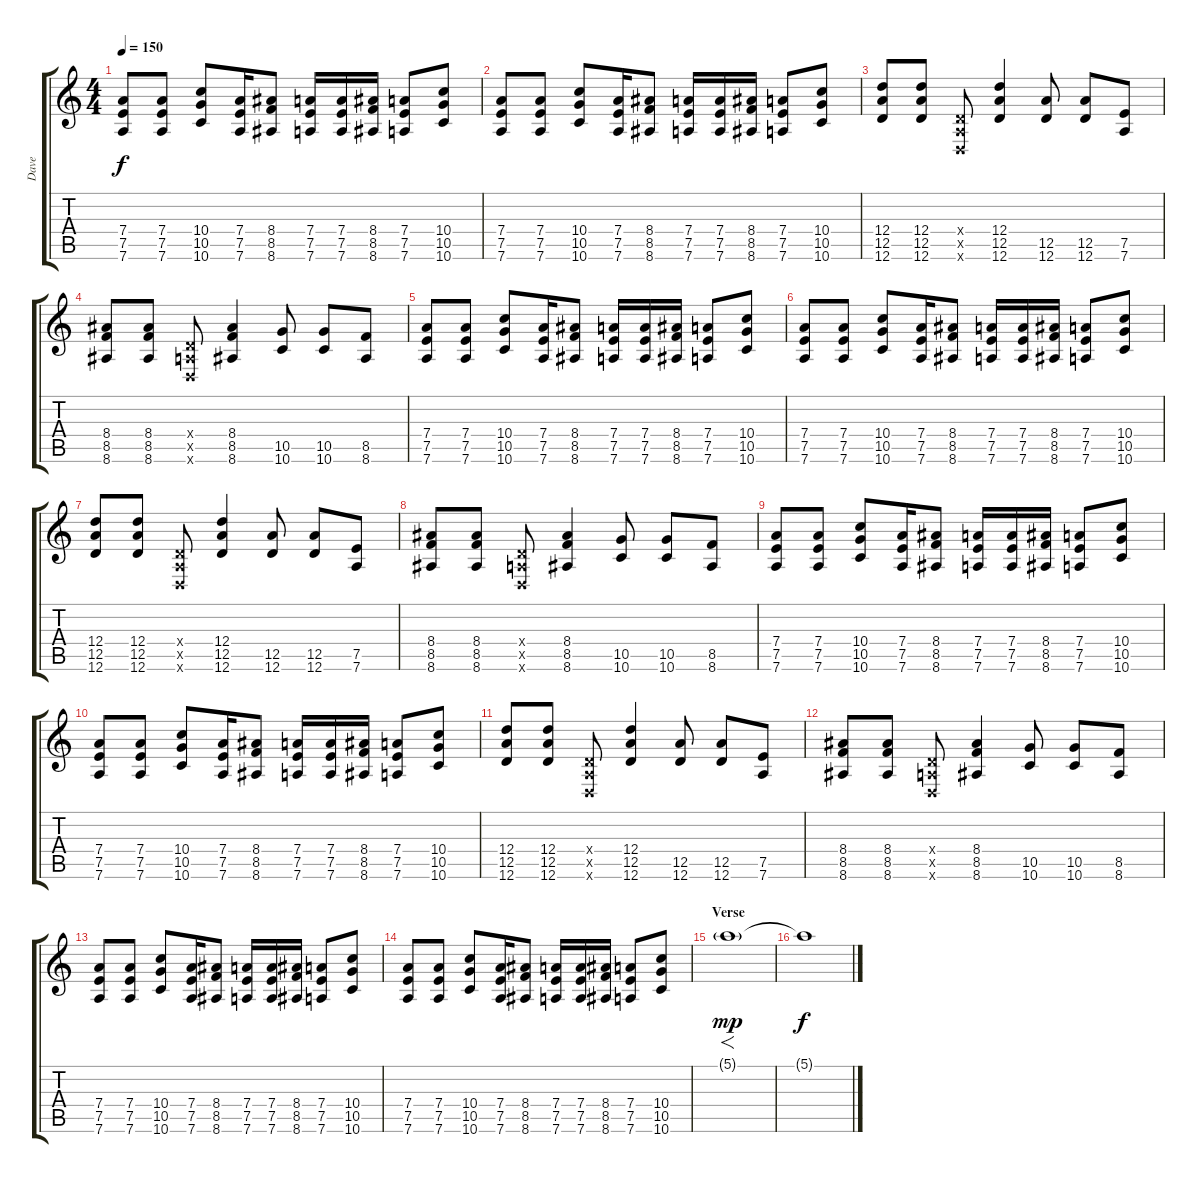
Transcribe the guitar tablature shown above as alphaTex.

\track ("Dave" "Dave") {instrument distortionguitar}
\staff {score tabs}
\tuning (E4 B3 G3 D3 A2 D2) {hide}
\ts (4 4)
\tempo 150
\clef g2
\ks c
(7.4 7.5 7.6).8{dy f} (7.4 7.5 7.6).8 (10.4 10.5 10.6).8 (7.4 7.5 7.6).16 (8.4 8.5 8.6).8 (7.4 7.5 7.6).16 (7.4 7.5 7.6).16 (8.4 8.5 8.6).16 (7.4 7.5 7.6).8 (10.4 10.5 10.6).8 |
(7.4 7.5 7.6).8 (7.4 7.5 7.6).8 (10.4 10.5 10.6).8 (7.4 7.5 7.6).16 (8.4 8.5 8.6).8 (7.4 7.5 7.6).16 (7.4 7.5 7.6).16 (8.4 8.5 8.6).16 (7.4 7.5 7.6).8 (10.4 10.5 10.6).8 |
(12.4 12.5 12.6).8 (12.4 12.5 12.6).8 (0.4{x} 0.5{x} 0.6{x}).8 (12.4 12.5 12.6).4 (12.5 12.6).8 (12.5 12.6).8 (7.5 7.6).8 |
(8.4 8.5 8.6).8 (8.4 8.5 8.6).8 (0.4{x} 0.5{x} 0.6{x}).8 (8.4 8.5 8.6).4 (10.5 10.6).8 (10.5 10.6).8 (8.5 8.6).8 |
(7.4 7.5 7.6).8 (7.4 7.5 7.6).8 (10.4 10.5 10.6).8 (7.4 7.5 7.6).16 (8.4 8.5 8.6).8 (7.4 7.5 7.6).16 (7.4 7.5 7.6).16 (8.4 8.5 8.6).16 (7.4 7.5 7.6).8 (10.4 10.5 10.6).8 |
(7.4 7.5 7.6).8 (7.4 7.5 7.6).8 (10.4 10.5 10.6).8 (7.4 7.5 7.6).16 (8.4 8.5 8.6).8 (7.4 7.5 7.6).16 (7.4 7.5 7.6).16 (8.4 8.5 8.6).16 (7.4 7.5 7.6).8 (10.4 10.5 10.6).8 |
(12.4 12.5 12.6).8 (12.4 12.5 12.6).8 (0.4{x} 0.5{x} 0.6{x}).8 (12.4 12.5 12.6).4 (12.5 12.6).8 (12.5 12.6).8 (7.5 7.6).8 |
(8.4 8.5 8.6).8 (8.4 8.5 8.6).8 (0.4{x} 0.5{x} 0.6{x}).8 (8.4 8.5 8.6).4 (10.5 10.6).8 (10.5 10.6).8 (8.5 8.6).8 |
(7.4 7.5 7.6).8 (7.4 7.5 7.6).8 (10.4 10.5 10.6).8 (7.4 7.5 7.6).16 (8.4 8.5 8.6).8 (7.4 7.5 7.6).16 (7.4 7.5 7.6).16 (8.4 8.5 8.6).16 (7.4 7.5 7.6).8 (10.4 10.5 10.6).8 |
(7.4 7.5 7.6).8 (7.4 7.5 7.6).8 (10.4 10.5 10.6).8 (7.4 7.5 7.6).16 (8.4 8.5 8.6).8 (7.4 7.5 7.6).16 (7.4 7.5 7.6).16 (8.4 8.5 8.6).16 (7.4 7.5 7.6).8 (10.4 10.5 10.6).8 |
(12.4 12.5 12.6).8 (12.4 12.5 12.6).8 (0.4{x} 0.5{x} 0.6{x}).8 (12.4 12.5 12.6).4 (12.5 12.6).8 (12.5 12.6).8 (7.5 7.6).8 |
(8.4 8.5 8.6).8 (8.4 8.5 8.6).8 (0.4{x} 0.5{x} 0.6{x}).8 (8.4 8.5 8.6).4 (10.5 10.6).8 (10.5 10.6).8 (8.5 8.6).8 |
(7.4 7.5 7.6).8 (7.4 7.5 7.6).8 (10.4 10.5 10.6).8 (7.4 7.5 7.6).16 (8.4 8.5 8.6).8 (7.4 7.5 7.6).16 (7.4 7.5 7.6).16 (8.4 8.5 8.6).16 (7.4 7.5 7.6).8 (10.4 10.5 10.6).8 |
(7.4 7.5 7.6).8 (7.4 7.5 7.6).8 (10.4 10.5 10.6).8 (7.4 7.5 7.6).16 (8.4 8.5 8.6).8 (7.4 7.5 7.6).16 (7.4 7.5 7.6).16 (8.4 8.5 8.6).16 (7.4 7.5 7.6).8 (10.4 10.5 10.6).8 |
\section ("" "Verse")
5.1{g}.1{f dy mp instrument guitarharmonics} |
5.1{t}.1{dy f}
